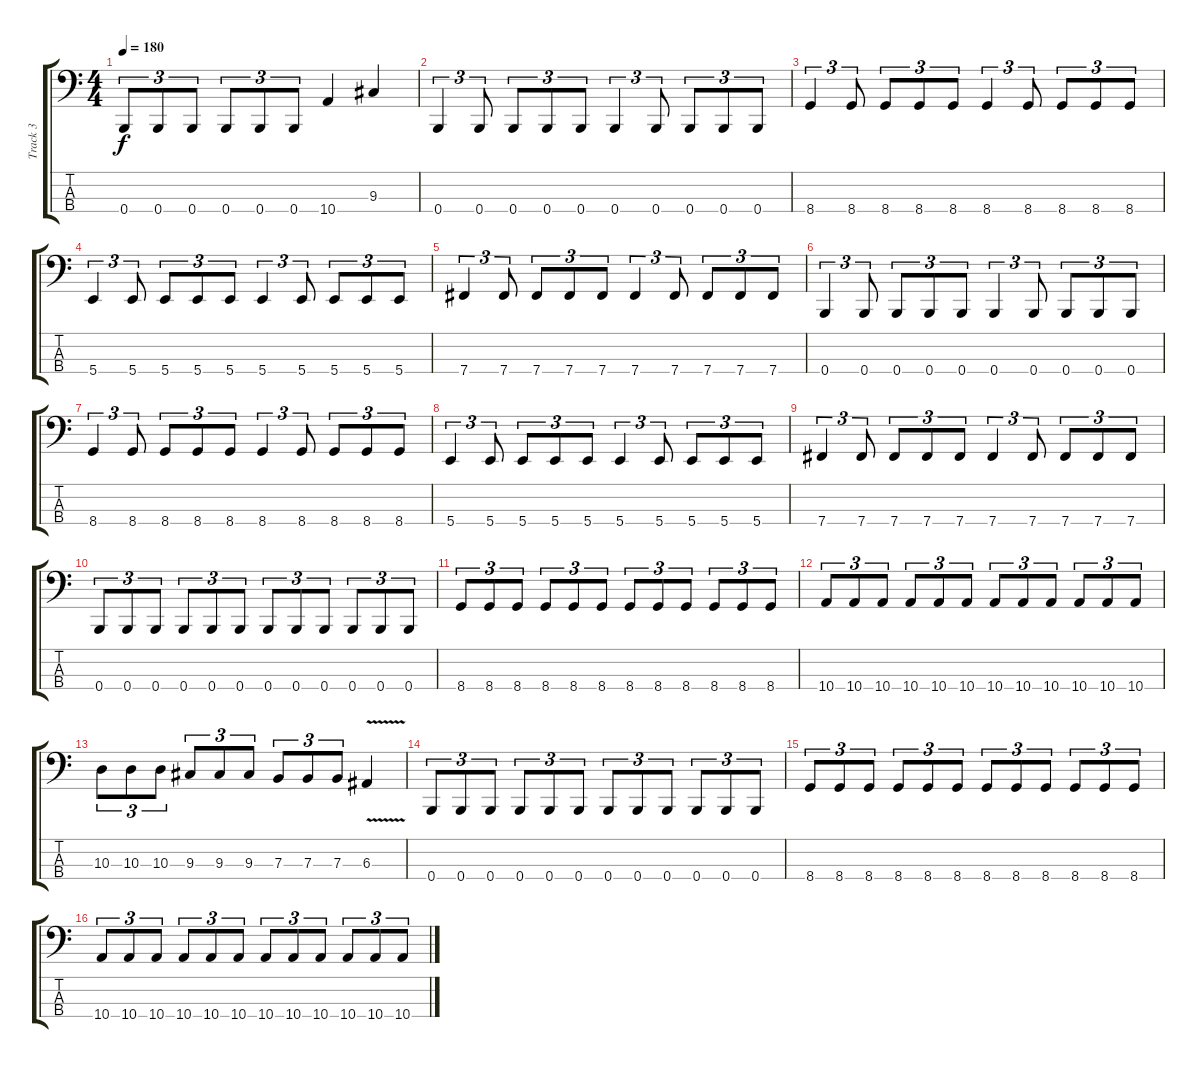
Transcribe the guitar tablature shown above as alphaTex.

\track ("Track 3" "Track 3") {instrument electricbasspick}
\staff {score tabs}
\tuning (D2 A1 E1 B0) {hide}
\ts (4 4)
\tempo 180
\clef f4
\ks c
0.4.8{tu (3 2) dy f} 0.4.8{tu (3 2)} 0.4.8{tu (3 2)} 0.4.8{tu (3 2)} 0.4.8{tu (3 2)} 0.4.8{tu (3 2)} 10.4.4 9.3.4 |
0.4.4{tu (3 2)} 0.4.8{tu (3 2)} 0.4.8{tu (3 2)} 0.4.8{tu (3 2)} 0.4.8{tu (3 2)} 0.4.4{tu (3 2)} 0.4.8{tu (3 2)} 0.4.8{tu (3 2)} 0.4.8{tu (3 2)} 0.4.8{tu (3 2)} |
8.4.4{tu (3 2)} 8.4.8{tu (3 2)} 8.4.8{tu (3 2)} 8.4.8{tu (3 2)} 8.4.8{tu (3 2)} 8.4.4{tu (3 2)} 8.4.8{tu (3 2)} 8.4.8{tu (3 2)} 8.4.8{tu (3 2)} 8.4.8{tu (3 2)} |
5.4.4{tu (3 2)} 5.4.8{tu (3 2)} 5.4.8{tu (3 2)} 5.4.8{tu (3 2)} 5.4.8{tu (3 2)} 5.4.4{tu (3 2)} 5.4.8{tu (3 2)} 5.4.8{tu (3 2)} 5.4.8{tu (3 2)} 5.4.8{tu (3 2)} |
7.4.4{tu (3 2)} 7.4.8{tu (3 2)} 7.4.8{tu (3 2)} 7.4.8{tu (3 2)} 7.4.8{tu (3 2)} 7.4.4{tu (3 2)} 7.4.8{tu (3 2)} 7.4.8{tu (3 2)} 7.4.8{tu (3 2)} 7.4.8{tu (3 2)} |
0.4.4{tu (3 2)} 0.4.8{tu (3 2)} 0.4.8{tu (3 2)} 0.4.8{tu (3 2)} 0.4.8{tu (3 2)} 0.4.4{tu (3 2)} 0.4.8{tu (3 2)} 0.4.8{tu (3 2)} 0.4.8{tu (3 2)} 0.4.8{tu (3 2)} |
8.4.4{tu (3 2)} 8.4.8{tu (3 2)} 8.4.8{tu (3 2)} 8.4.8{tu (3 2)} 8.4.8{tu (3 2)} 8.4.4{tu (3 2)} 8.4.8{tu (3 2)} 8.4.8{tu (3 2)} 8.4.8{tu (3 2)} 8.4.8{tu (3 2)} |
5.4.4{tu (3 2)} 5.4.8{tu (3 2)} 5.4.8{tu (3 2)} 5.4.8{tu (3 2)} 5.4.8{tu (3 2)} 5.4.4{tu (3 2)} 5.4.8{tu (3 2)} 5.4.8{tu (3 2)} 5.4.8{tu (3 2)} 5.4.8{tu (3 2)} |
7.4.4{tu (3 2)} 7.4.8{tu (3 2)} 7.4.8{tu (3 2)} 7.4.8{tu (3 2)} 7.4.8{tu (3 2)} 7.4.4{tu (3 2)} 7.4.8{tu (3 2)} 7.4.8{tu (3 2)} 7.4.8{tu (3 2)} 7.4.8{tu (3 2)} |
0.4.8{tu (3 2)} 0.4.8{tu (3 2)} 0.4.8{tu (3 2)} 0.4.8{tu (3 2)} 0.4.8{tu (3 2)} 0.4.8{tu (3 2)} 0.4.8{tu (3 2)} 0.4.8{tu (3 2)} 0.4.8{tu (3 2)} 0.4.8{tu (3 2)} 0.4.8{tu (3 2)} 0.4.8{tu (3 2)} |
8.4.8{tu (3 2)} 8.4.8{tu (3 2)} 8.4.8{tu (3 2)} 8.4.8{tu (3 2)} 8.4.8{tu (3 2)} 8.4.8{tu (3 2)} 8.4.8{tu (3 2)} 8.4.8{tu (3 2)} 8.4.8{tu (3 2)} 8.4.8{tu (3 2)} 8.4.8{tu (3 2)} 8.4.8{tu (3 2)} |
10.4.8{tu (3 2)} 10.4.8{tu (3 2)} 10.4.8{tu (3 2)} 10.4.8{tu (3 2)} 10.4.8{tu (3 2)} 10.4.8{tu (3 2)} 10.4.8{tu (3 2)} 10.4.8{tu (3 2)} 10.4.8{tu (3 2)} 10.4.8{tu (3 2)} 10.4.8{tu (3 2)} 10.4.8{tu (3 2)} |
10.3.8{tu (3 2)} 10.3.8{tu (3 2)} 10.3.8{tu (3 2)} 9.3.8{tu (3 2)} 9.3.8{tu (3 2)} 9.3.8{tu (3 2)} 7.3.8{tu (3 2)} 7.3.8{tu (3 2)} 7.3.8{tu (3 2)} 6.3{v}.4 |
0.4.8{tu (3 2)} 0.4.8{tu (3 2)} 0.4.8{tu (3 2)} 0.4.8{tu (3 2)} 0.4.8{tu (3 2)} 0.4.8{tu (3 2)} 0.4.8{tu (3 2)} 0.4.8{tu (3 2)} 0.4.8{tu (3 2)} 0.4.8{tu (3 2)} 0.4.8{tu (3 2)} 0.4.8{tu (3 2)} |
8.4.8{tu (3 2)} 8.4.8{tu (3 2)} 8.4.8{tu (3 2)} 8.4.8{tu (3 2)} 8.4.8{tu (3 2)} 8.4.8{tu (3 2)} 8.4.8{tu (3 2)} 8.4.8{tu (3 2)} 8.4.8{tu (3 2)} 8.4.8{tu (3 2)} 8.4.8{tu (3 2)} 8.4.8{tu (3 2)} |
10.4.8{tu (3 2)} 10.4.8{tu (3 2)} 10.4.8{tu (3 2)} 10.4.8{tu (3 2)} 10.4.8{tu (3 2)} 10.4.8{tu (3 2)} 10.4.8{tu (3 2)} 10.4.8{tu (3 2)} 10.4.8{tu (3 2)} 10.4.8{tu (3 2)} 10.4.8{tu (3 2)} 10.4.8{tu (3 2)}
